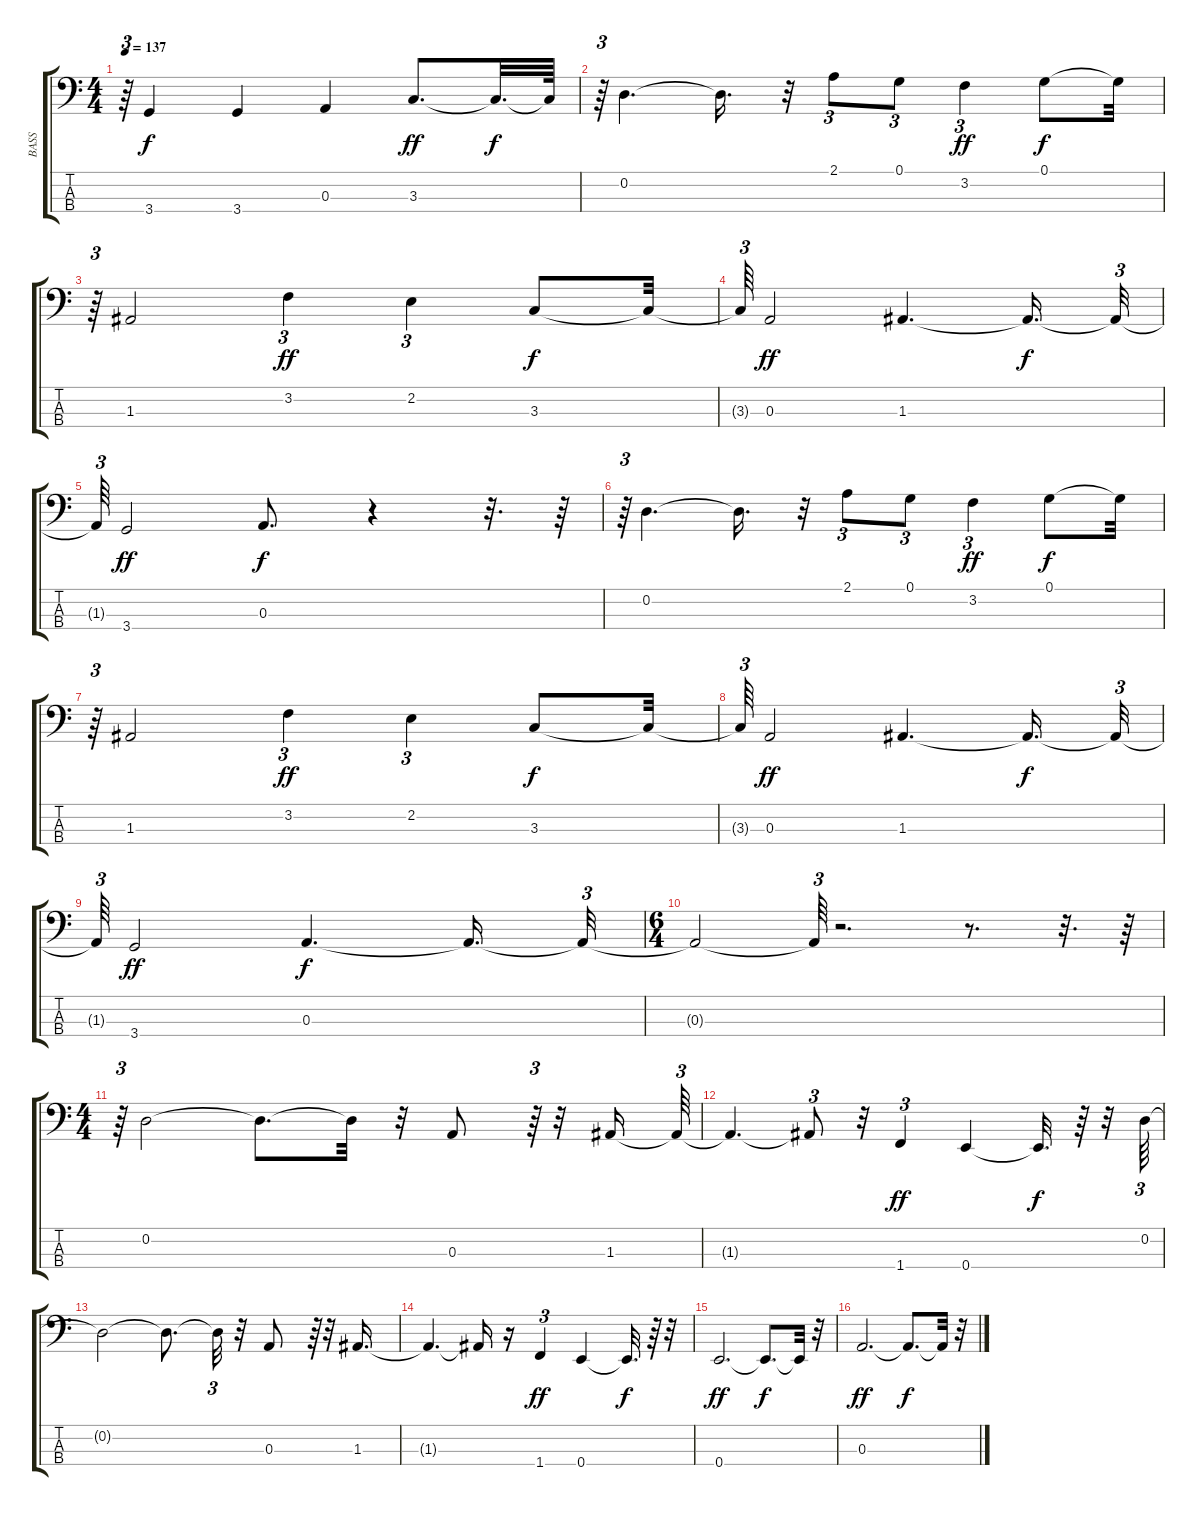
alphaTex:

\track ("BASS" "BASS") {instrument electricbassfinger}
\staff {score tabs}
\tuning (G2 D2 A1 E1) {hide}
\ts (4 4)
\tempo 137
\clef f4
\ks c
r.64{tu (3 2) dy f} 3.4.4 3.4.4 0.3.4 3.3.8{d dy ff} 3.3{t}.32{d dy f} 3.3{t}.64 |
r.64{tu (3 2)} 0.2.4{d} 0.2{t}.16{d} r.32 2.1.8{tu (3 2)} 0.1.8{tu (3 2)} 3.2.4{tu (3 2) dy ff} 0.1.8{dy f} 0.1{t}.32 |
r.64{tu (3 2)} 1.3.2 3.2.4{tu (3 2) dy ff} 2.2.4{tu (3 2)} 3.3.8{dy f} 3.3{t}.32 |
3.3{t}.64{tu (3 2)} 0.3.2{dy ff} 1.3.4{d} 1.3{t}.16{d dy f} 1.3{t}.32{tu (3 2)} |
1.3{t}.64{tu (3 2)} 3.4.2{dy ff} 0.3.8{d dy f} r.4 r.32{d} r.64 |
r.64{tu (3 2)} 0.2.4{d} 0.2{t}.16{d} r.32 2.1.8{tu (3 2)} 0.1.8{tu (3 2)} 3.2.4{tu (3 2) dy ff} 0.1.8{dy f} 0.1{t}.32 |
r.64{tu (3 2)} 1.3.2 3.2.4{tu (3 2) dy ff} 2.2.4{tu (3 2)} 3.3.8{dy f} 3.3{t}.32 |
3.3{t}.64{tu (3 2)} 0.3.2{dy ff} 1.3.4{d} 1.3{t}.16{d dy f} 1.3{t}.32{tu (3 2)} |
1.3{t}.64{tu (3 2)} 3.4.2{dy ff} 0.3.4{d dy f} 0.3{t}.16{d} 0.3{t}.32{tu (3 2)} |
\ts (6 4)
0.3{t}.2 0.3{t}.64{tu (3 2)} r.2{d} r.8{d} r.32{d} r.64 |
\ts (4 4)
r.64{tu (3 2)} 0.2.2 0.2{t}.8{d} 0.2{t}.32 r.32 0.3.8 r.64{tu (3 2)} r.32 1.3.16 1.3{t}.64{tu (3 2)} |
1.3{t}.4{d} 1.3{t}.8{tu (3 2)} r.32 1.4.4{tu (3 2) dy ff} 0.4.4 0.4{t}.32{d dy f} r.64 r.32 0.2.64{tu (3 2)} |
0.2{t}.2 0.2{t}.8{d} 0.2{t}.32{tu (3 2)} r.32 0.3.8 r.64{tu (3 2)} r.32 1.3.16{d} |
1.3{t}.4{d} 1.3{t}.16 r.16 1.4.4{tu (3 2) dy ff} 0.4.4 0.4{t}.32{d dy f} r.64 r.32 |
0.4.2{d dy ff} 0.4{t}.8{d dy f} 0.4{t}.32 r.32 |
0.3.2{d dy ff} 0.3{t}.8{d dy f} 0.3{t}.32 r.32
